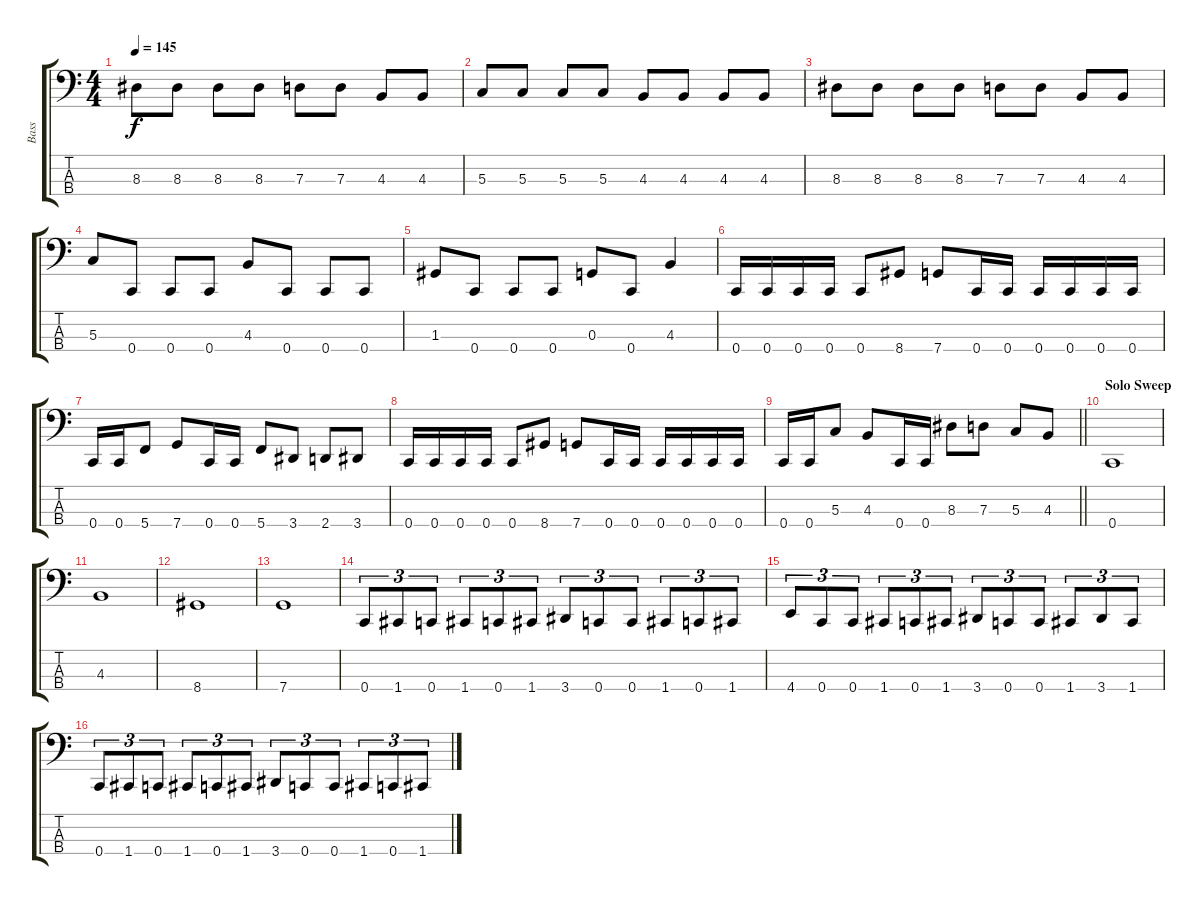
\track ("Bass" "Bass") {instrument electricbassfinger}
\staff {score tabs}
\tuning (F2 C2 G1 C1) {hide}
\ts (4 4)
\tempo 145
\clef f4
\ks c
8.3.8{dy f} 8.3.8 8.3.8 8.3.8 7.3.8 7.3.8 4.3.8 4.3.8 |
5.3.8 5.3.8 5.3.8 5.3.8 4.3.8 4.3.8 4.3.8 4.3.8 |
8.3.8 8.3.8 8.3.8 8.3.8 7.3.8 7.3.8 4.3.8 4.3.8 |
5.3.8 0.4.8 0.4.8 0.4.8 4.3.8 0.4.8 0.4.8 0.4.8 |
1.3.8 0.4.8 0.4.8 0.4.8 0.3.8 0.4.8 4.3.4 |
0.4.16 0.4.16 0.4.16 0.4.16 0.4.8 8.4.8 7.4.8 0.4.16 0.4.16 0.4.16 0.4.16 0.4.16 0.4.16 |
0.4.16 0.4.16 5.4.8 7.4.8 0.4.16 0.4.16 5.4.8 3.4.8 2.4.8 3.4.8 |
0.4.16 0.4.16 0.4.16 0.4.16 0.4.8 8.4.8 7.4.8 0.4.16 0.4.16 0.4.16 0.4.16 0.4.16 0.4.16 |
\barLineRight lightlight
0.4.16 0.4.16 5.3.8 4.3.8 0.4.16 0.4.16 8.3.8 7.3.8 5.3.8 4.3.8 |
\section ("" "Solo Sweep")
0.4.1 |
4.3.1 |
8.4.1 |
7.4.1 |
0.4.8{tu (3 2)} 1.4.8{tu (3 2)} 0.4.8{tu (3 2)} 1.4.8{tu (3 2)} 0.4.8{tu (3 2)} 1.4.8{tu (3 2)} 3.4.8{tu (3 2)} 0.4.8{tu (3 2)} 0.4.8{tu (3 2)} 1.4.8{tu (3 2)} 0.4.8{tu (3 2)} 1.4.8{tu (3 2)} |
4.4.8{tu (3 2)} 0.4.8{tu (3 2)} 0.4.8{tu (3 2)} 1.4.8{tu (3 2)} 0.4.8{tu (3 2)} 1.4.8{tu (3 2)} 3.4.8{tu (3 2)} 0.4.8{tu (3 2)} 0.4.8{tu (3 2)} 1.4.8{tu (3 2)} 3.4.8{tu (3 2)} 1.4.8{tu (3 2)} |
0.4.8{tu (3 2)} 1.4.8{tu (3 2)} 0.4.8{tu (3 2)} 1.4.8{tu (3 2)} 0.4.8{tu (3 2)} 1.4.8{tu (3 2)} 3.4.8{tu (3 2)} 0.4.8{tu (3 2)} 0.4.8{tu (3 2)} 1.4.8{tu (3 2)} 0.4.8{tu (3 2)} 1.4.8{tu (3 2)}
